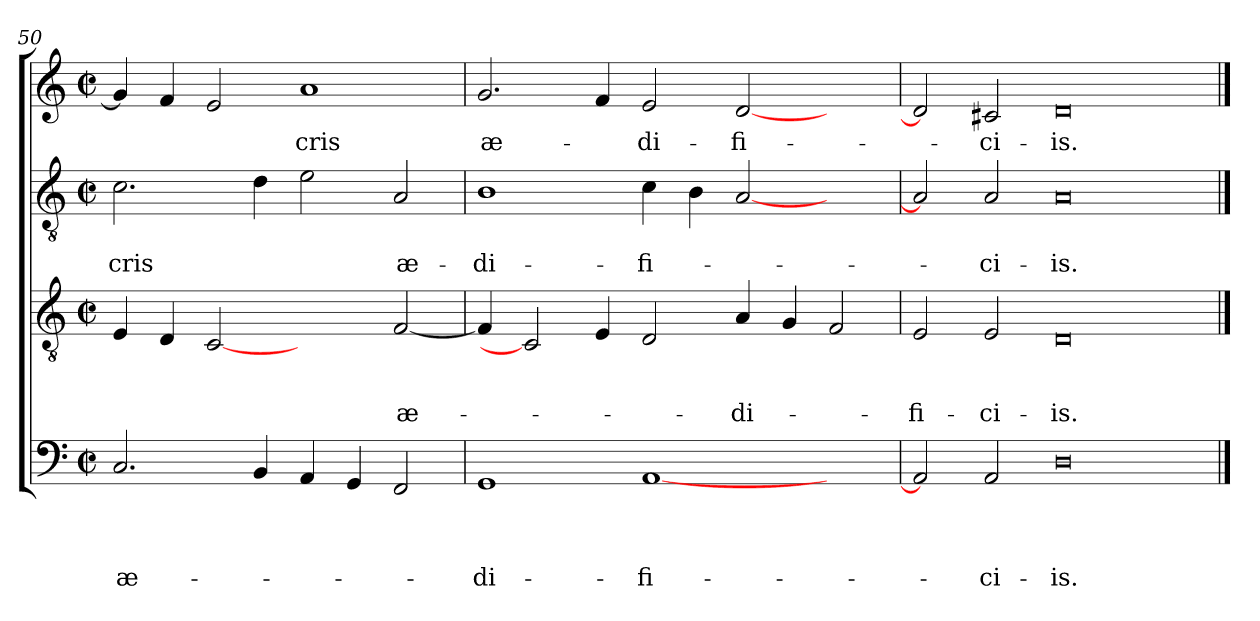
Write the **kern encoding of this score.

**kern	**text	**text	**text	**text	**kern	**text	**text	**text	**kern	**text	**text	**kern	**text
*part4	*part4	*part4	*part4	*part4	*part3	*part3	*part3	*part3	*part2	*part2	*part2	*part1	*part1
*staff4	*staff4	*staff4	*staff4	*staff4	*staff3	*staff3	*staff3	*staff3	*staff2	*staff2	*staff2	*staff1	*staff1
*clefF4	*	*	*	*	*clefGv2	*	*	*	*clefGv2	*	*	*clefG2	*
*k[]	*	*	*	*	*k[]	*	*	*	*k[]	*	*	*k[]	*
*C:	*	*	*	*	*C:	*	*	*	*C:	*	*	*C:	*
*M2/2	*	*	*	*	*M2/2	*	*	*	*M2/2	*	*	*M2/2	*
*met(c|)	*	*	*	*	*met(c|)	*	*	*	*met(c|)	*	*	*met(c|)	*
=50	=50	=50	=50	=50	=50	=50	=50	=50	=50	=50	=50	=50	=50
!	!	!	!	!LO:LY:b	!	!	!	!	!	!	!LO:LY:b	!	!
2.C/	.	.	.	æ-	4E/	.	.	.	2.c\	.	-cris	4g/]	.
.	.	.	.	.	4D/	.	.	.	.	.	.	4f/	.
.	.	.	.	.	[2C	.	.	.	.	.	.	2e/	.
4BB/	.	.	.	.	.	.	.	.	4d\	.	.	.	.
!	!	!	!	!	!	!	!	!	!	!	!	!	!LO:LY:b
4AA/	.	.	.	.	2ryy	.	.	.	2e\	.	.	1a	-cris
4GG/	.	.	.	.	.	.	.	.	.	.	.	.	.
!	!	!	!	!	!	!	!	!LO:LY:b	!	!	!LO:LY:b	!	!
2FF/	.	.	.	.	[2F/	.	.	æ-	2A/	.	æ-	.	.
=51	=51	=51	=51	=51	=51	=51	=51	=51	=51	=51	=51	=51	=51
!	!	!	!	!LO:LY:b	!	!	!	!	!	!	!LO:LY:b	!	!LO:LY:b
1GG	.	.	.	-di-	4F/]	.	.	.	1B	.	-di-	2.g/	æ-
.	.	.	.	.	2C]	.	.	.	.	.	.	.	.
.	.	.	.	.	4E/	.	.	.	.	.	.	4f/	.
!	!	!	!	!LO:LY:b	!	!	!	!	!	!	!LO:LY:b	!	!LO:LY:b
[1AA	.	.	.	-fi-	2D/	.	.	.	4c\	.	-fi-	2e/	-di-
.	.	.	.	.	.	.	.	.	4B\	.	.	.	.
!	!	!	!	!	!	!	!	!LO:LY:b	!	!	!	!	!LO:LY:b
.	.	.	.	.	4A/	.	.	-di-	[2A/	.	.	[2d/	-fi-
.	.	.	.	.	4G/	.	.	.	.	.	.	.	.
2ryy	.	.	.	.	2F/	.	.	.	2ryy	.	.	2ryy	.
=52	=52	=52	=52	=52	=52	=52	=52	=52	=52	=52	=52	=52	=52
!	!	!	!	!	!	!	!	!LO:LY:b	!	!	!	!	!
2AA/]	.	.	.	.	2E/	.	.	-fi-	2A/]	.	.	2d/]	.
!	!	!	!	!LO:LY:b	!	!	!	!LO:LY:b	!	!	!LO:LY:b	!	!LO:LY:b
2AA/	.	.	.	-ci-	2E/	.	.	-ci-	2A/	.	-ci-	2c#X/	-ci-
!	!	!	!	!LO:LY:b	!	!	!	!LO:LY:b	!	!	!LO:LY:b	!	!LO:LY:b
0D	.	.	.	-is.	0D	.	.	-is.	0A	.	-is.	0d	-is.
==	==	==	==	==	==	==	==	==	==	==	==	==	==
*-	*-	*-	*-	*-	*-	*-	*-	*-	*-	*-	*-	*-	*-
